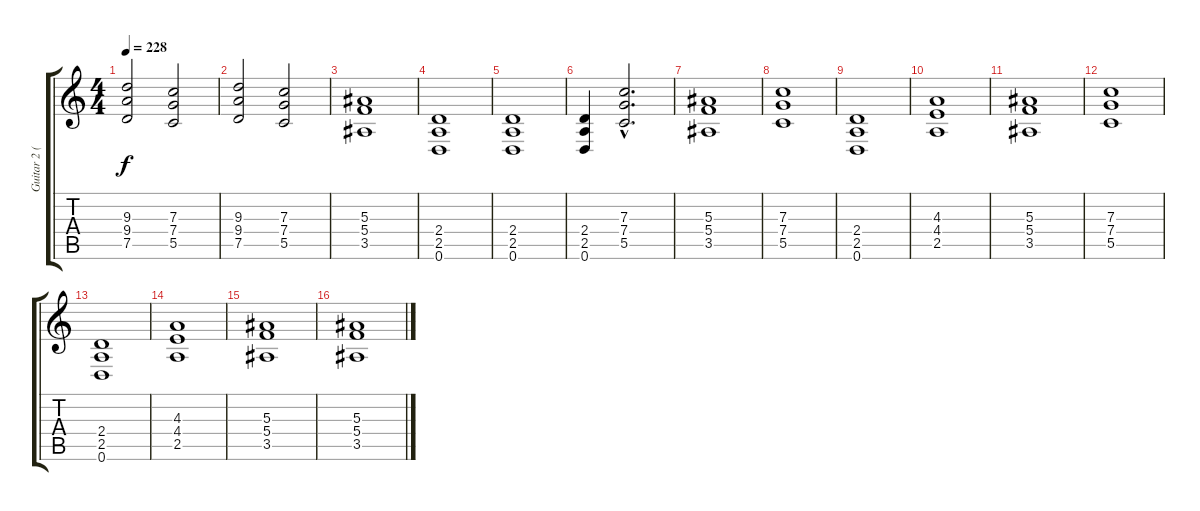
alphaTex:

\track ("Guitar 2 (Ale)" "Guitar 2 (") {instrument distortionguitar}
\staff {score tabs}
\tuning (D4 A3 F3 C3 G2 D2) {hide}
\ts (4 4)
\tempo 228
\clef g2
\ks c
(9.3 9.4 7.5).2{dy f} (7.3 7.4 5.5).2 |
(9.3 9.4 7.5).2 (7.3 7.4 5.5).2 |
(5.3 5.4 3.5).1 |
(2.4 2.5 0.6).1 |
(2.4 2.5 0.6).1 |
(2.4 2.5 0.6).4 (7.3{hac} 7.4{hac} 5.5{hac}).2{d} |
(5.3 5.4 3.5).1 |
(7.3 7.4 5.5).1 |
(2.4 2.5 0.6).1 |
(4.3 4.4 2.5).1 |
(5.3 5.4 3.5).1 |
(7.3 7.4 5.5).1 |
(2.4 2.5 0.6).1 |
(4.3 4.4 2.5).1 |
(5.3 5.4 3.5).1 |
(5.3 5.4 3.5).1
